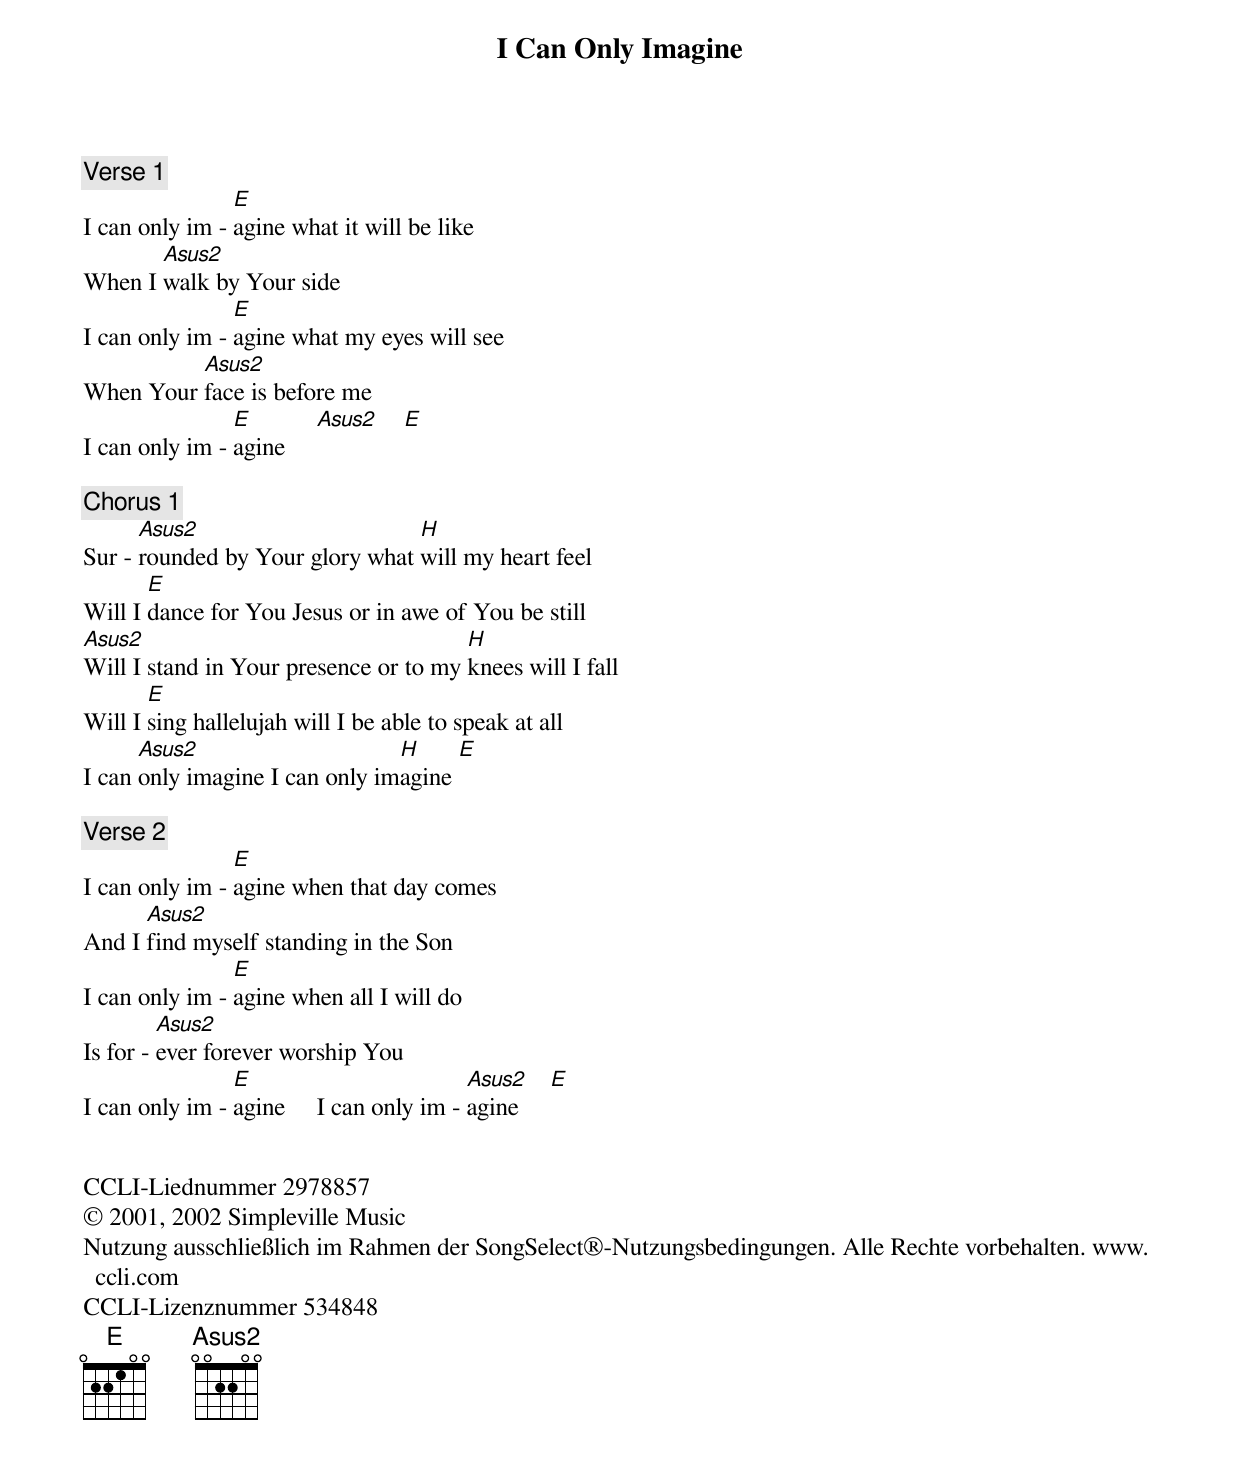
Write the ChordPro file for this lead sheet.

{title: I Can Only Imagine}
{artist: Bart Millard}
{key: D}
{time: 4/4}
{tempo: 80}
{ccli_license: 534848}
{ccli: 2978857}
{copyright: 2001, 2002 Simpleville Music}
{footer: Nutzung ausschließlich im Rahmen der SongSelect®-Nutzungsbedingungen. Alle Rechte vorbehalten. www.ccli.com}

{comment: Verse 1}
I can only im - [E]agine what it will be like
When I [Asus2]walk by Your side
I can only im - [E]agine what my eyes will see
When Your [Asus2]face is before me
I can only im - [E]agine     [Asus2]    [E]

{comment: Chorus 1}
Sur - [Asus2]rounded by Your glory what [H]will my heart feel
Will I [E]dance for You Jesus or in awe of You be still
[Asus2]Will I stand in Your presence or to my [H]knees will I fall
Will I [E]sing hallelujah will I be able to speak at all
I can [Asus2]only imagine I can only im[H]agine [E]

{comment: Verse 2}
I can only im - [E]agine when that day comes
And I [Asus2]find myself standing in the Son
I can only im - [E]agine when all I will do
Is for - [Asus2]ever forever worship You
I can only im - [E]agine     I can only im - [Asus2]agine     [E]


CCLI-Liednummer 2978857
© 2001, 2002 Simpleville Music
Nutzung ausschließlich im Rahmen der SongSelect®-Nutzungsbedingungen. Alle Rechte vorbehalten. www.ccli.com
CCLI-Lizenznummer 534848
